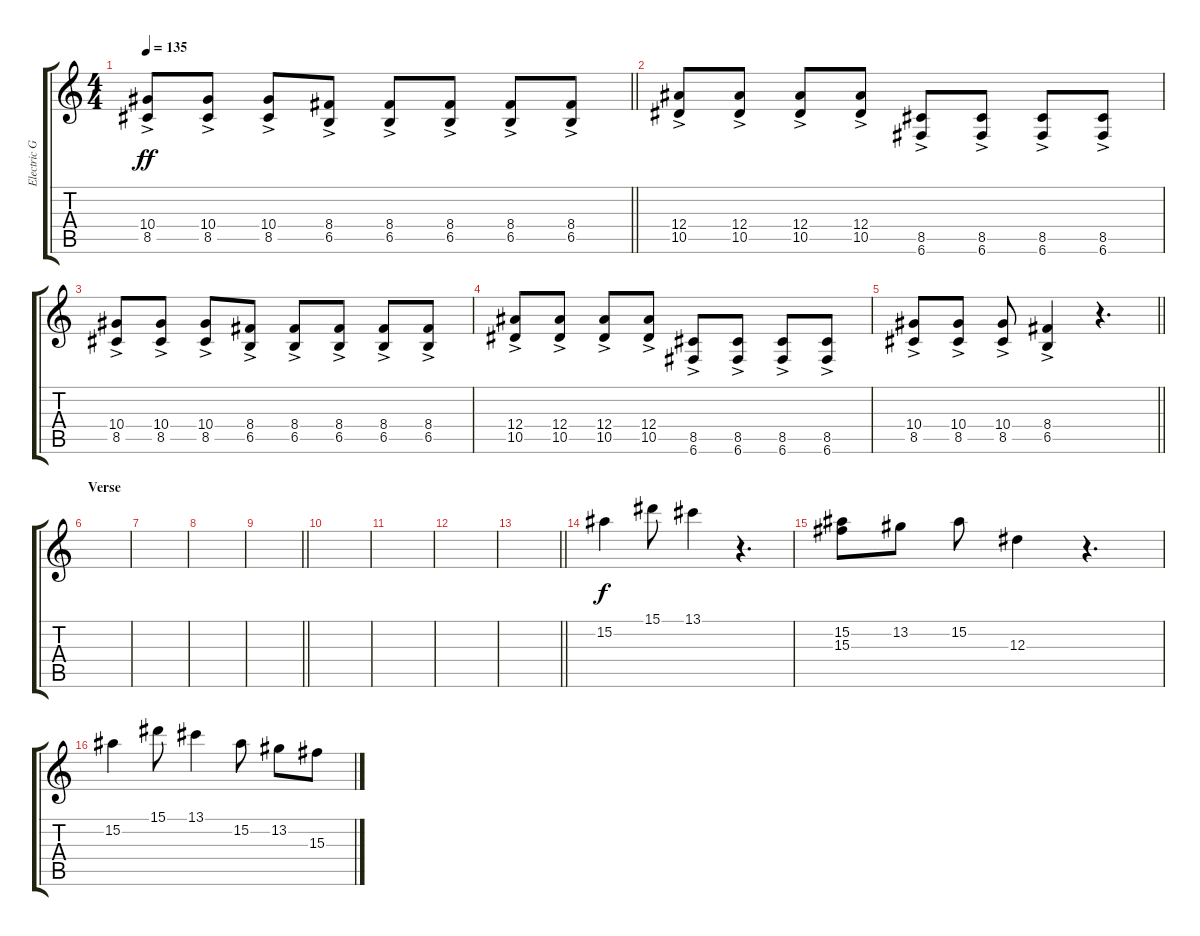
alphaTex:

\track ("Electric Guitar" "Electric G") {instrument distortionguitar}
\staff {score tabs}
\tuning (C4 G3 Eb3 Bb2 F2 C2) {hide}
\ts (4 4)
\tempo 135
\clef g2
\barLineRight lightlight
\ks c
(10.4{ac} 8.5{ac}).8{dy ff} (10.4{ac} 8.5{ac}).8 (10.4{ac} 8.5{ac}).8 (8.4{ac} 6.5{ac}).8 (8.4{ac} 6.5{ac}).8 (8.4{ac} 6.5{ac}).8 (8.4{ac} 6.5{ac}).8 (8.4{ac} 6.5{ac}).8 |
\section ("" "")
(12.4{ac} 10.5{ac}).8 (12.4{ac} 10.5{ac}).8 (12.4{ac} 10.5{ac}).8 (12.4{ac} 10.5{ac}).8 (8.5{ac} 6.6{ac}).8 (8.5{ac} 6.6{ac}).8 (8.5{ac} 6.6{ac}).8 (8.5{ac} 6.6{ac}).8 |
(10.4{ac} 8.5{ac}).8 (10.4{ac} 8.5{ac}).8 (10.4{ac} 8.5{ac}).8 (8.4{ac} 6.5{ac}).8 (8.4{ac} 6.5{ac}).8 (8.4{ac} 6.5{ac}).8 (8.4{ac} 6.5{ac}).8 (8.4{ac} 6.5{ac}).8 |
(12.4{ac} 10.5{ac}).8 (12.4{ac} 10.5{ac}).8 (12.4{ac} 10.5{ac}).8 (12.4{ac} 10.5{ac}).8 (8.5{ac} 6.6{ac}).8 (8.5{ac} 6.6{ac}).8 (8.5{ac} 6.6{ac}).8 (8.5{ac} 6.6{ac}).8 |
\barLineRight lightlight
(10.4{ac} 8.5{ac}).8 (10.4{ac} 8.5{ac}).8 (10.4{ac} 8.5{ac}).8 (8.4{ac} 6.5{ac}).4 r.4{d} |
\section ("" "Verse")
|
|
|
\barLineRight lightlight
|
\section ("" "")
|
|
|
\barLineRight lightlight
|
\section ("" "")
15.2.4{dy f} 15.1.8 13.1.4 r.4{d} |
(15.2 15.3).8 13.2.8 15.2.8 12.3.4 r.4{d} |
15.2.4 15.1.8 13.1.4 15.2.8 13.2.8 15.3.8
